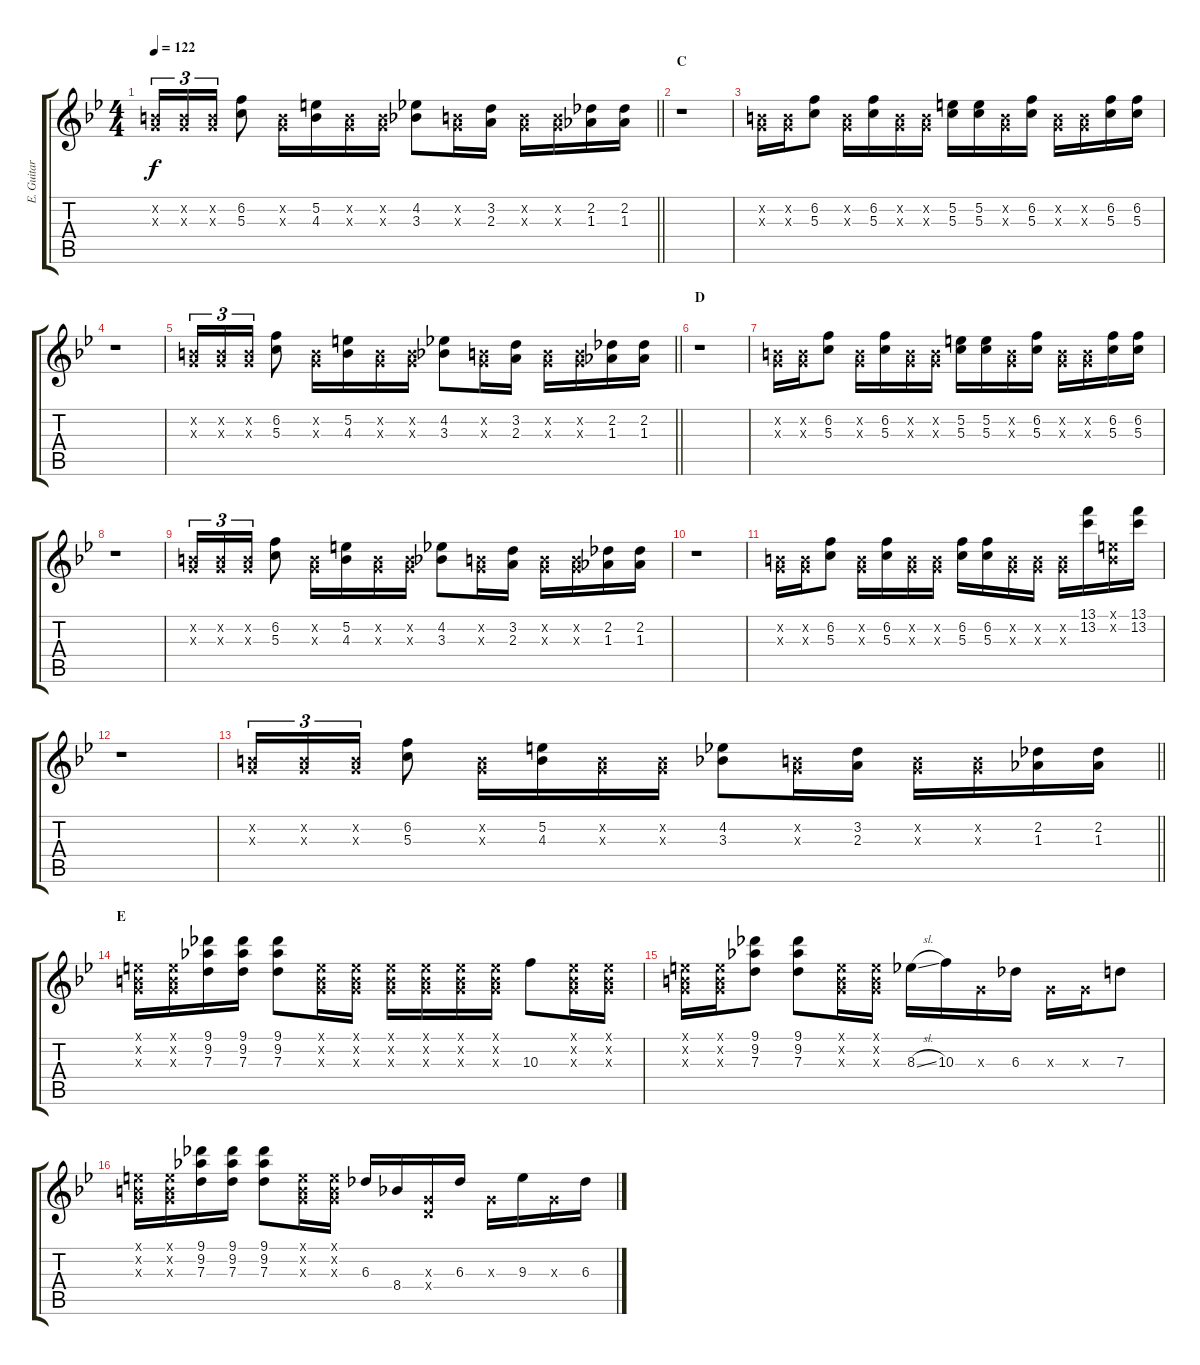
\track ("E. Guitar I" "E. Guitar ") {instrument overdrivenguitar}
\staff {score tabs}
\tuning (E4 B3 G3 D3 A2 E2) {hide}
\ts (4 4)
\tempo 122
\clef g2
\barLineRight lightlight
\ks bb
(0.2{x} 0.3{x}).16{tu (3 2) dy f} (0.2{x} 0.3{x}).16{tu (3 2)} (0.2{x} 0.3{x}).16{tu (3 2)} (6.2 5.3).8 (0.2{x} 0.3{x}).16 (5.2 4.3).16 (0.2{x} 0.3{x}).16 (0.2{x} 0.3{x}).16 (4.2 3.3).8 (0.2{x} 0.3{x}).16 (3.2 2.3).16 (0.2{x} 0.3{x}).16 (0.2{x} 0.3{x}).16 (2.2 1.3).16 (2.2 1.3).16 |
\section ("" "C")
r.1 |
(0.2{x} 0.3{x}).16 (0.2{x} 0.3{x}).16 (6.2 5.3).8 (0.2{x} 0.3{x}).16 (6.2 5.3).16 (0.2{x} 0.3{x}).16 (0.2{x} 0.3{x}).16 (5.2 5.3).16 (5.2 5.3).16 (0.2{x} 0.3{x}).16 (6.2 5.3).16 (0.2{x} 0.3{x}).16 (0.2{x} 0.3{x}).16 (6.2 5.3).16 (6.2 5.3).16 |
r.1 |
\barLineRight lightlight
(0.2{x} 0.3{x}).16{tu (3 2)} (0.2{x} 0.3{x}).16{tu (3 2)} (0.2{x} 0.3{x}).16{tu (3 2)} (6.2 5.3).8 (0.2{x} 0.3{x}).16 (5.2 4.3).16 (0.2{x} 0.3{x}).16 (0.2{x} 0.3{x}).16 (4.2 3.3).8 (0.2{x} 0.3{x}).16 (3.2 2.3).16 (0.2{x} 0.3{x}).16 (0.2{x} 0.3{x}).16 (2.2 1.3).16 (2.2 1.3).16 |
\section ("" "D")
r.1 |
(0.2{x} 0.3{x}).16 (0.2{x} 0.3{x}).16 (6.2 5.3).8 (0.2{x} 0.3{x}).16 (6.2 5.3).16 (0.2{x} 0.3{x}).16 (0.2{x} 0.3{x}).16 (5.2 5.3).16 (5.2 5.3).16 (0.2{x} 0.3{x}).16 (6.2 5.3).16 (0.2{x} 0.3{x}).16 (0.2{x} 0.3{x}).16 (6.2 5.3).16 (6.2 5.3).16 |
r.1 |
(0.2{x} 0.3{x}).16{tu (3 2)} (0.2{x} 0.3{x}).16{tu (3 2)} (0.2{x} 0.3{x}).16{tu (3 2)} (6.2 5.3).8 (0.2{x} 0.3{x}).16 (5.2 4.3).16 (0.2{x} 0.3{x}).16 (0.2{x} 0.3{x}).16 (4.2 3.3).8 (0.2{x} 0.3{x}).16 (3.2 2.3).16 (0.2{x} 0.3{x}).16 (0.2{x} 0.3{x}).16 (2.2 1.3).16 (2.2 1.3).16 |
r.1 |
(0.2{x} 0.3{x}).16 (0.2{x} 0.3{x}).16 (6.2 5.3).8 (0.2{x} 0.3{x}).16 (6.2 5.3).16 (0.2{x} 0.3{x}).16 (0.2{x} 0.3{x}).16 (6.2 5.3).16 (6.2 5.3).16 (0.2{x} 0.3{x}).16 (0.2{x} 0.3{x}).16 (0.2{x} 0.3{x}).16 (13.1 13.2).16 (0.1{x} 0.2{x}).16 (13.1 13.2).16 |
r.1 |
\barLineRight lightlight
(0.2{x} 0.3{x}).16{tu (3 2)} (0.2{x} 0.3{x}).16{tu (3 2)} (0.2{x} 0.3{x}).16{tu (3 2)} (6.2 5.3).8 (0.2{x} 0.3{x}).16 (5.2 4.3).16 (0.2{x} 0.3{x}).16 (0.2{x} 0.3{x}).16 (4.2 3.3).8 (0.2{x} 0.3{x}).16 (3.2 2.3).16 (0.2{x} 0.3{x}).16 (0.2{x} 0.3{x}).16 (2.2 1.3).16 (2.2 1.3).16 |
\section ("" "E")
(0.1{x} 0.2{x} 0.3{x}).16 (0.1{x} 0.2{x} 0.3{x}).16 (9.1 9.2 7.3).16 (9.1 9.2 7.3).16 (9.1 9.2 7.3).8 (0.1{x} 0.2{x} 0.3{x}).16 (0.1{x} 0.2{x} 0.3{x}).16 (0.1{x} 0.2{x} 0.3{x}).16 (0.1{x} 0.2{x} 0.3{x}).16 (0.1{x} 0.2{x} 0.3{x}).16 (0.1{x} 0.2{x} 0.3{x}).16 10.3.8 (0.1{x} 0.2{x} 0.3{x}).16 (0.1{x} 0.2{x} 0.3{x}).16 |
(0.1{x} 0.2{x} 0.3{x}).16 (0.1{x} 0.2{x} 0.3{x}).16 (9.1 9.2 7.3).8 (9.1 9.2 7.3).8 (0.1{x} 0.2{x} 0.3{x}).16 (0.1{x} 0.2{x} 0.3{x}).16 8.3{sl}.16 10.3.16 0.3{x}.16 6.3.16 0.3{x}.16 0.3{x}.16 7.3.8 |
(0.1{x} 0.2{x} 0.3{x}).16 (0.1{x} 0.2{x} 0.3{x}).16 (9.1 9.2 7.3).16 (9.1 9.2 7.3).16 (9.1 9.2 7.3).8 (0.1{x} 0.2{x} 0.3{x}).16 (0.1{x} 0.2{x} 0.3{x}).16 6.3.16 8.4.16 (0.3{x} 0.4{x}).16 6.3.16 0.3{x}.16 9.3.16 0.3{x}.16 6.3.16
